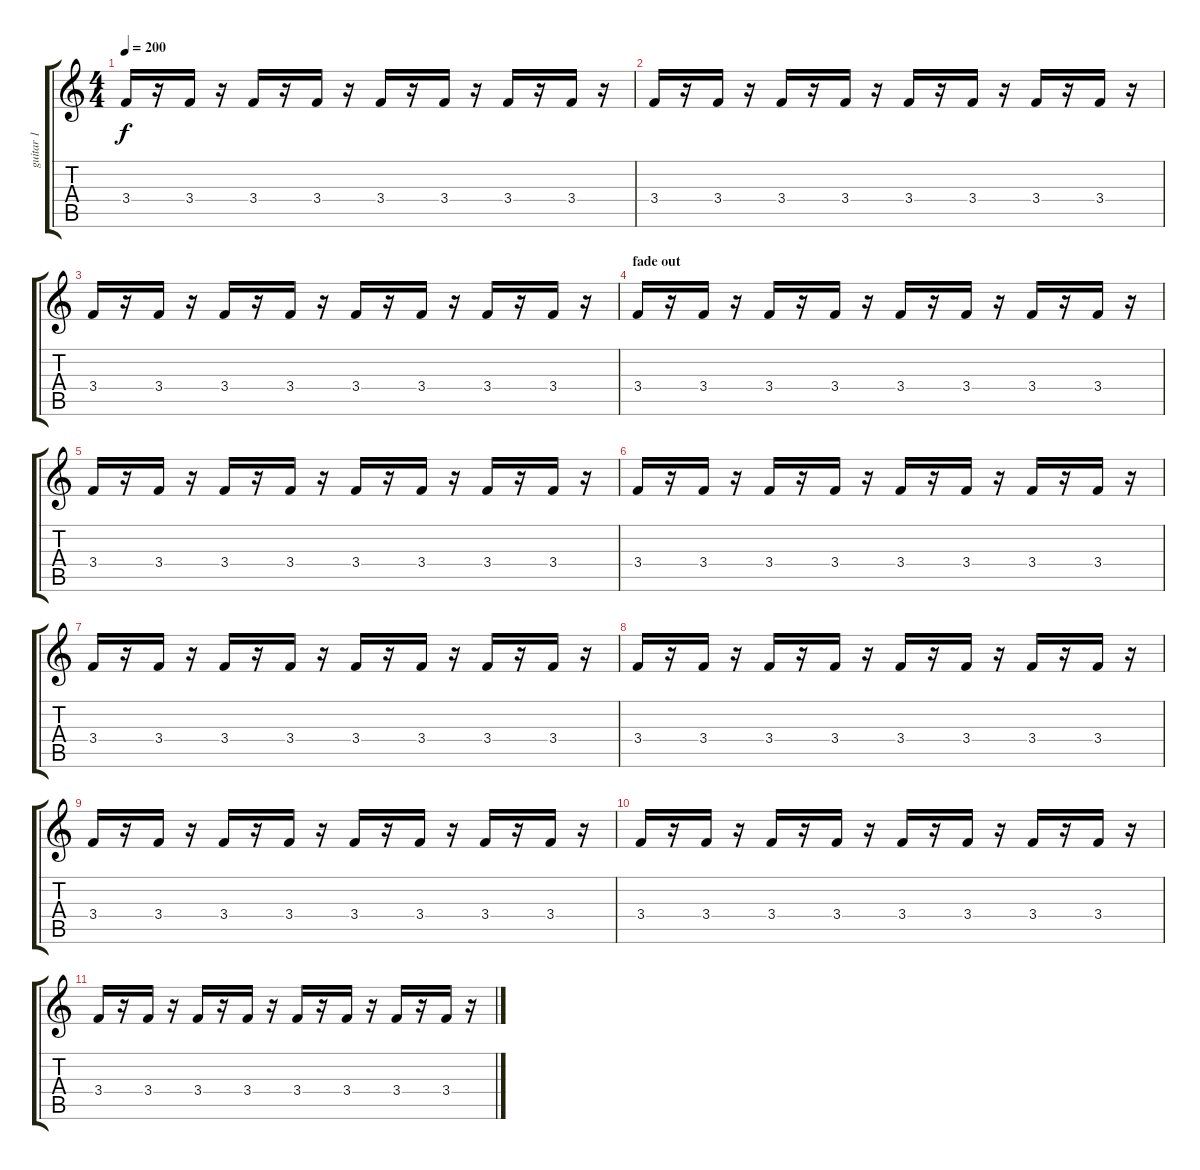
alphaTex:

\track ("guitar 1" "guitar 1") {instrument electricguitarmuted}
\staff {score tabs}
\tuning (E4 B3 G3 D3 A2 E2) {hide}
\ts (4 4)
\tempo 200
\clef g2
\ks c
3.4.16{dy f} r.16 3.4.16 r.16 3.4.16 r.16 3.4.16 r.16 3.4.16 r.16 3.4.16 r.16 3.4.16 r.16 3.4.16 r.16 |
3.4.16 r.16 3.4.16 r.16 3.4.16 r.16 3.4.16 r.16 3.4.16 r.16 3.4.16 r.16 3.4.16 r.16 3.4.16 r.16 |
3.4.16 r.16 3.4.16 r.16 3.4.16 r.16 3.4.16 r.16 3.4.16 r.16 3.4.16 r.16 3.4.16 r.16 3.4.16 r.16 |
\section ("" "fade out")
3.4.16 r.16 3.4.16 r.16 3.4.16 r.16 3.4.16 r.16 3.4.16 r.16 3.4.16 r.16 3.4.16 r.16 3.4.16 r.16 |
3.4.16 r.16 3.4.16 r.16 3.4.16 r.16 3.4.16 r.16 3.4.16 r.16 3.4.16 r.16 3.4.16 r.16 3.4.16 r.16 |
3.4.16 r.16 3.4.16 r.16 3.4.16 r.16 3.4.16 r.16 3.4.16 r.16 3.4.16 r.16 3.4.16 r.16 3.4.16 r.16 |
3.4.16 r.16 3.4.16 r.16 3.4.16 r.16 3.4.16 r.16 3.4.16 r.16 3.4.16 r.16 3.4.16 r.16 3.4.16 r.16 |
3.4.16 r.16 3.4.16 r.16 3.4.16 r.16 3.4.16 r.16 3.4.16 r.16 3.4.16 r.16 3.4.16 r.16 3.4.16 r.16 |
3.4.16 r.16 3.4.16 r.16 3.4.16 r.16 3.4.16 r.16 3.4.16 r.16 3.4.16 r.16 3.4.16 r.16 3.4.16 r.16 |
3.4.16 r.16 3.4.16 r.16 3.4.16 r.16 3.4.16 r.16 3.4.16 r.16 3.4.16 r.16 3.4.16 r.16 3.4.16 r.16 |
3.4.16 r.16 3.4.16 r.16 3.4.16 r.16 3.4.16 r.16 3.4.16 r.16 3.4.16 r.16 3.4.16 r.16 3.4.16 r.16
